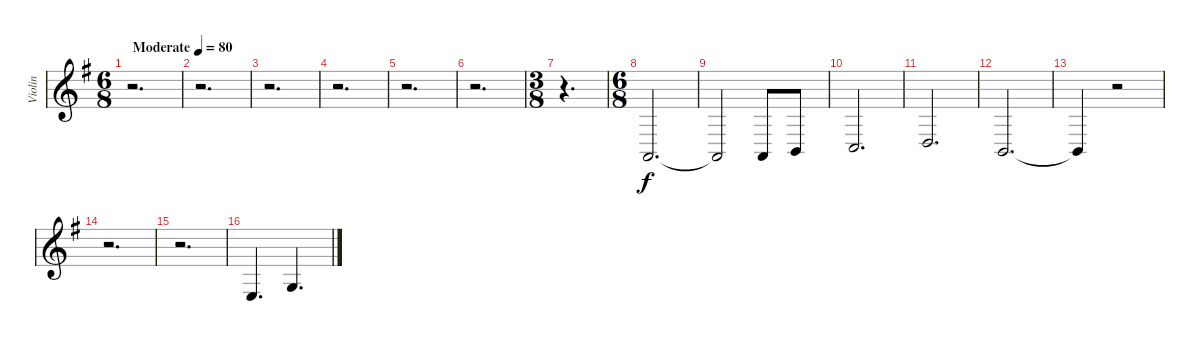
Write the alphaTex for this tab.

\track ("Violin" "Violin") {instrument violin}
\staff {score}
\tuning (E4 A3 D3 G2) {hide}
\ts (6 8)
\tempo (80 "Moderate")
\clef g2
\ks eminor
r.2{d dy f instrument violin} |
r.2{d} |
r.2{d} |
r.2{d} |
r.2{d} |
r.2{d} |
\ts (3 8)
r.4{d} |
\ts (6 8)
2.4.2{d} |
2.4{t}.2 2.4.8 4.4.8 |
5.4.2{d} |
0.3.2{d} |
4.4.2{d} |
4.4{t}.4 r.2 |
r.2{d} |
r.2{d} |
2.3.4{d} 5.3.4{d}
